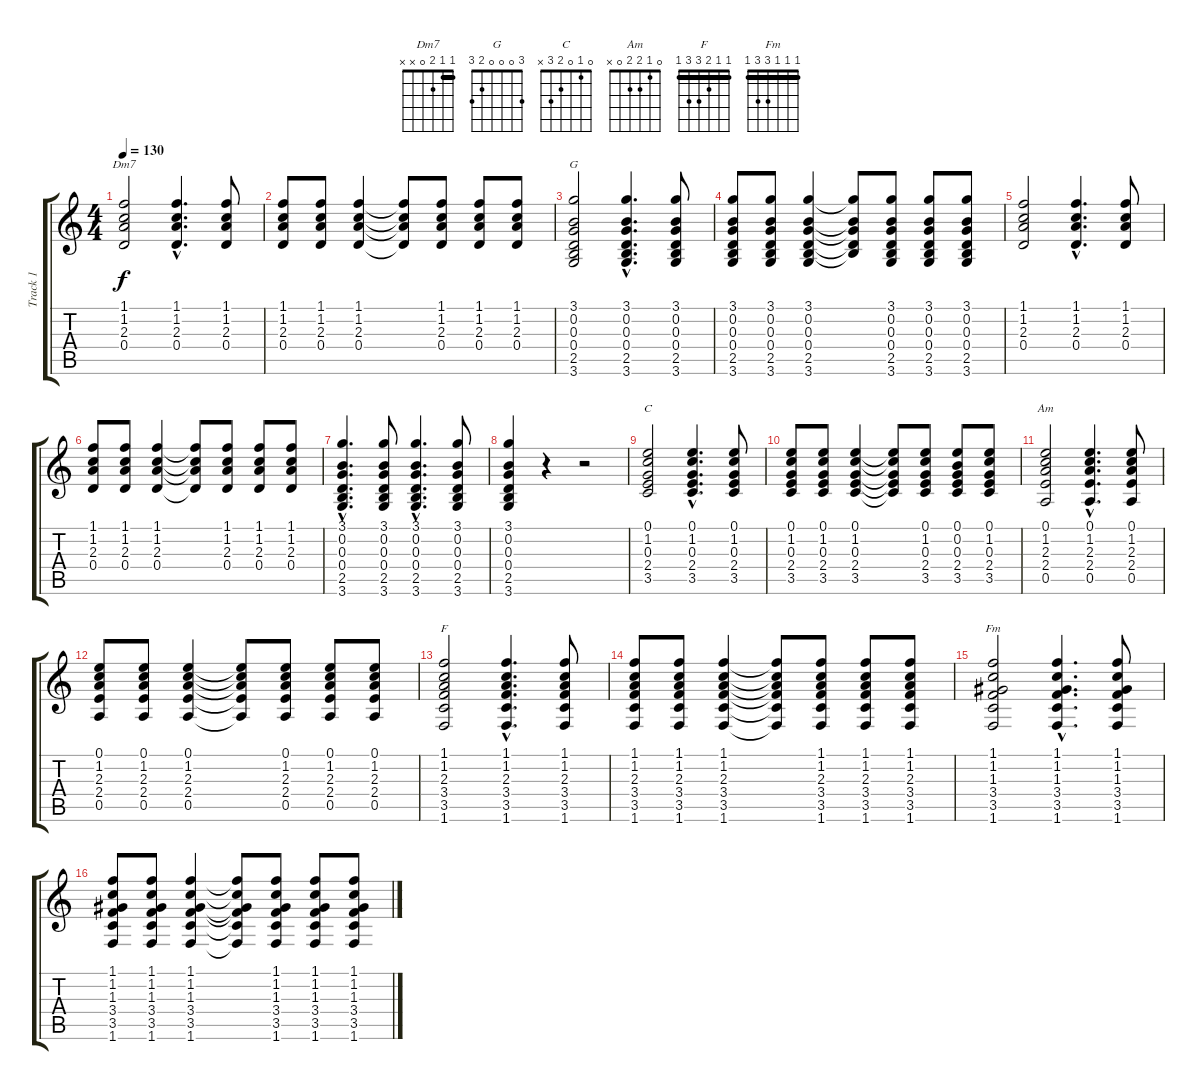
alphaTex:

\track ("Track 1" "Track 1") {instrument acousticguitarnylon}
\staff {score tabs}
\tuning (E4 B3 G3 D3 A2 E2) {hide}
\chord ("Dm7" 1 1 2 0 x x) {barre 1}
\chord ("G" 3 0 0 0 2 3)
\chord ("C" 0 1 0 2 3 x)
\chord ("Am" 0 1 2 2 0 x)
\chord ("F" 1 1 2 3 3 1) {barre 1}
\chord ("Fm" 1 1 1 3 3 1) {barre 1}
\ts (4 4)
\tempo 130
\clef g2
\ks c
(1.1 1.2 2.3 0.4).2{ch "Dm7" dy f} (1.1{hac} 1.2{hac} 2.3{hac} 0.4{hac}).4{d} (1.1 1.2 2.3 0.4).8 |
(1.1 1.2 2.3 0.4).8 (1.1 1.2 2.3 0.4).8 (1.1 1.2 2.3 0.4).4 (1.1{t} 1.2{t} 2.3{t} 0.4{t}).8 (1.1 1.2 2.3 0.4).8 (1.1 1.2 2.3 0.4).8 (1.1 1.2 2.3 0.4).8 |
(3.1 0.2 0.3 0.4 2.5 3.6).2{ch "G"} (3.1{hac} 0.2{hac} 0.3{hac} 0.4{hac} 2.5{hac} 3.6{hac}).4{d} (3.1 0.2 0.3 0.4 2.5 3.6).8 |
(3.1 0.2 0.3 0.4 2.5 3.6).8 (3.1 0.2 0.3 0.4 2.5 3.6).8 (3.1 0.2 0.3 0.4 2.5 3.6).4 (3.1{t} 0.2{t} 0.3{t} 0.4{t} 2.5{t}).8 (3.1 0.2 0.3 0.4 2.5 3.6).8 (3.1 0.2 0.3 0.4 2.5 3.6).8 (3.1 0.2 0.3 0.4 2.5 3.6).8 |
(1.1 1.2 2.3 0.4).2 (1.1{hac} 1.2{hac} 2.3{hac} 0.4{hac}).4{d} (1.1 1.2 2.3 0.4).8 |
(1.1 1.2 2.3 0.4).8 (1.1 1.2 2.3 0.4).8 (1.1 1.2 2.3 0.4).4 (1.1{t} 1.2{t} 2.3{t} 0.4{t}).8 (1.1 1.2 2.3 0.4).8 (1.1 1.2 2.3 0.4).8 (1.1 1.2 2.3 0.4).8 |
(3.1{hac} 0.2{hac} 0.3{hac} 0.4{hac} 2.5{hac} 3.6{hac}).4{d} (3.1 0.2 0.3 0.4 2.5 3.6).8 (3.1{hac} 0.2{hac} 0.3{hac} 0.4{hac} 2.5{hac} 3.6{hac}).4{d} (3.1 0.2 0.3 0.4 2.5 3.6).8 |
(3.1 0.2 0.3 0.4 2.5 3.6).4 r.4 r.2 |
(0.1 1.2 0.3 2.4 3.5).2{ch "C"} (0.1{hac} 1.2{hac} 0.3{hac} 2.4{hac} 3.5{hac}).4{d} (0.1 1.2 0.3 2.4 3.5).8 |
(0.1 1.2 0.3 2.4 3.5).8 (0.1 1.2 0.3 2.4 3.5).8 (0.1 1.2 0.3 2.4 3.5).4 (0.1{t} 1.2{t} 0.3{t} 2.4{t} 3.5{t}).8 (0.1 1.2 0.3 2.4 3.5).8 (0.1 0.2 0.3 2.4 3.5).8 (0.1 1.2 0.3 2.4 3.5).8 |
(0.1 1.2 2.3 2.4 0.5).2{ch "Am"} (0.1{hac} 1.2{hac} 2.3{hac} 2.4{hac} 0.5{hac}).4{d} (0.1 1.2 2.3 2.4 0.5).8 |
(0.1 1.2 2.3 2.4 0.5).8 (0.1 1.2 2.3 2.4 0.5).8 (0.1 1.2 2.3 2.4 0.5).4 (0.1{t} 1.2{t} 2.3{t} 2.4{t} 0.5{t}).8 (0.1 1.2 2.3 2.4 0.5).8 (0.1 1.2 2.3 2.4 0.5).8 (0.1 1.2 2.3 2.4 0.5).8 |
(1.1 1.2 2.3 3.4 3.5 1.6).2{ch "F"} (1.1{hac} 1.2{hac} 2.3{hac} 3.4{hac} 3.5{hac} 1.6{hac}).4{d} (1.1 1.2 2.3 3.4 3.5 1.6).8 |
(1.1 1.2 2.3 3.4 3.5 1.6).8 (1.1 1.2 2.3 3.4 3.5 1.6).8 (1.1 1.2 2.3 3.4 3.5 1.6).4 (1.1{t} 1.2{t} 2.3{t} 3.4{t} 3.5{t} 1.6{t}).8 (1.1 1.2 2.3 3.4 3.5 1.6).8 (1.1 1.2 2.3 3.4 3.5 1.6).8 (1.1 1.2 2.3 3.4 3.5 1.6).8 |
(1.1 1.2 1.3 3.4 3.5 1.6).2{ch "Fm"} (1.1{hac} 1.2{hac} 1.3{hac} 3.4{hac} 3.5{hac} 1.6{hac}).4{d} (1.1 1.2 1.3 3.4 3.5 1.6).8 |
(1.1 1.2 1.3 3.4 3.5 1.6).8 (1.1 1.2 1.3 3.4 3.5 1.6).8 (1.1 1.2 1.3 3.4 3.5 1.6).4 (1.1{t} 1.2{t} 1.3{t} 3.4{t} 3.5{t} 1.6{t}).8 (1.1 1.2 1.3 3.4 3.5 1.6).8 (1.1 1.2 1.3 3.4 3.5 1.6).8 (1.1 1.2 1.3 3.4 3.5 1.6).8
